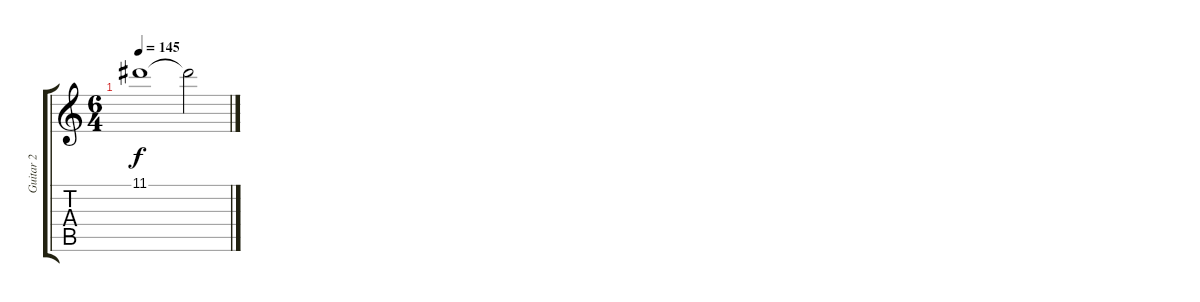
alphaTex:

\track ("Guitar 2" "Guitar 2") {instrument overdrivenguitar}
\staff {score tabs}
\tuning (E4 B3 G3 D3 A2 E2) {hide}
\ts (6 4)
\tempo 145
\clef g2
\ks c
11.1{t}.1{dy f} 11.1{t}.2
